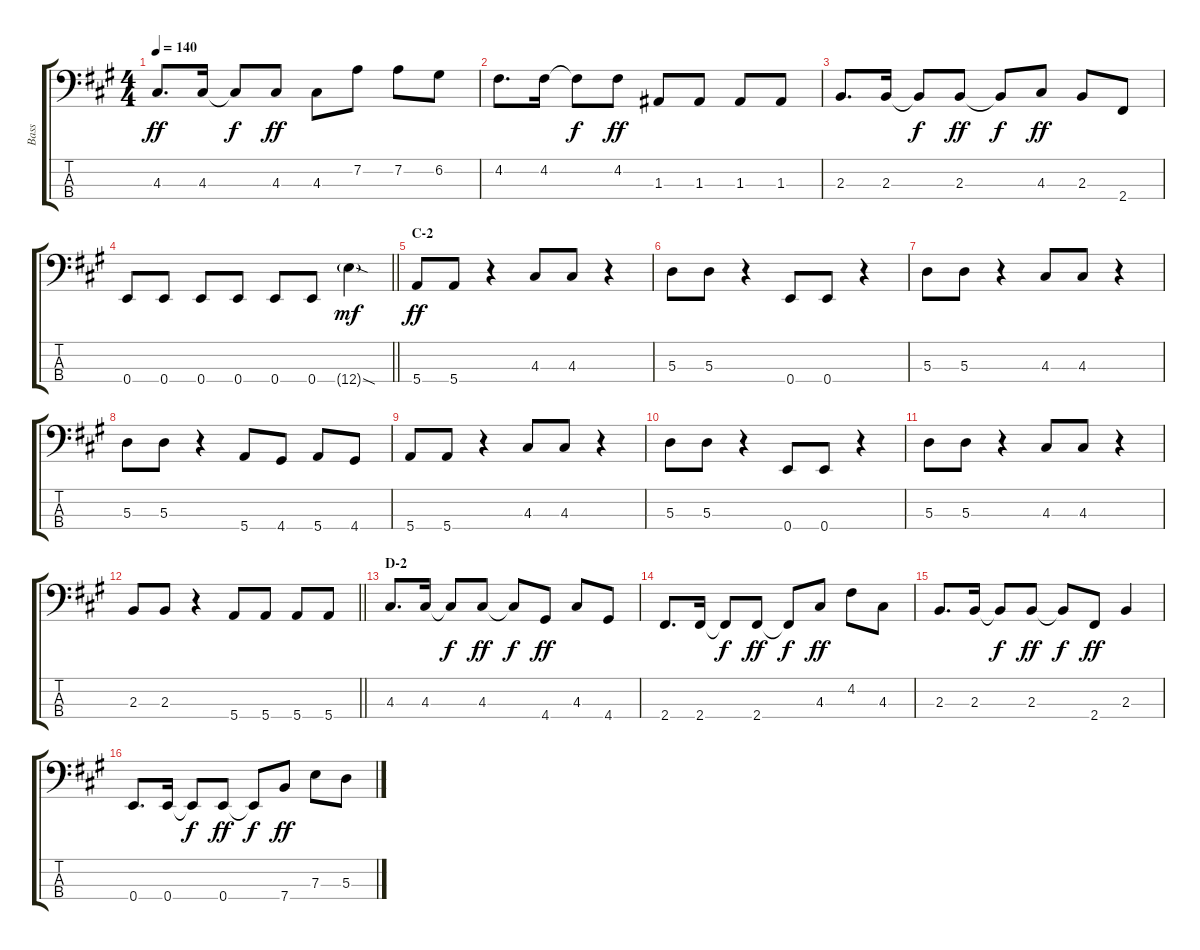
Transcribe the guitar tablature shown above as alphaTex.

\track ("Bass" "Bass") {instrument electricbasspick}
\staff {score tabs}
\tuning (G2 D2 A1 E1) {hide}
\ts (4 4)
\tempo 140
\clef f4
\ks a
4.3.8{d dy ff} 4.3.16 4.3{t}.8{dy f} 4.3.8{dy ff} 4.3.8 7.2.8 7.2.8 6.2.8 |
4.2.8{d} 4.2.16 4.2{t}.8{dy f} 4.2.8{dy ff} 1.3.8 1.3.8 1.3.8 1.3.8 |
2.3.8{d} 2.3.16 2.3{t}.8{dy f} 2.3.8{dy ff} 2.3{t}.8{dy f} 4.3.8{dy ff} 2.3.8 2.4.8 |
\barLineRight lightlight
0.4.8 0.4.8 0.4.8 0.4.8 0.4.8 0.4.8 12.4{sod g}.4{dy mf} |
\section ("" "C-2")
5.4.8{dy ff} 5.4.8 r.4 4.3.8 4.3.8 r.4 |
5.3.8 5.3.8 r.4 0.4.8 0.4.8 r.4 |
5.3.8 5.3.8 r.4 4.3.8 4.3.8 r.4 |
5.3.8 5.3.8 r.4 5.4.8 4.4.8 5.4.8 4.4.8 |
5.4.8 5.4.8 r.4 4.3.8 4.3.8 r.4 |
5.3.8 5.3.8 r.4 0.4.8 0.4.8 r.4 |
5.3.8 5.3.8 r.4 4.3.8 4.3.8 r.4 |
\barLineRight lightlight
2.3.8 2.3.8 r.4 5.4.8 5.4.8 5.4.8 5.4.8 |
\section ("" "D-2")
4.3.8{d} 4.3.16 4.3{t}.8{dy f} 4.3.8{dy ff} 4.3{t}.8{dy f} 4.4.8{dy ff} 4.3.8 4.4.8 |
2.4.8{d} 2.4.16 2.4{t}.8{dy f} 2.4.8{dy ff} 2.4{t}.8{dy f} 4.3.8{dy ff} 4.2.8 4.3.8 |
2.3.8{d} 2.3.16 2.3{t}.8{dy f} 2.3.8{dy ff} 2.3{t}.8{dy f} 2.4.8{dy ff} 2.3.4 |
0.4.8{d} 0.4.16 0.4{t}.8{dy f} 0.4.8{dy ff} 0.4{t}.8{dy f} 7.4.8{dy ff} 7.3.8 5.3.8
